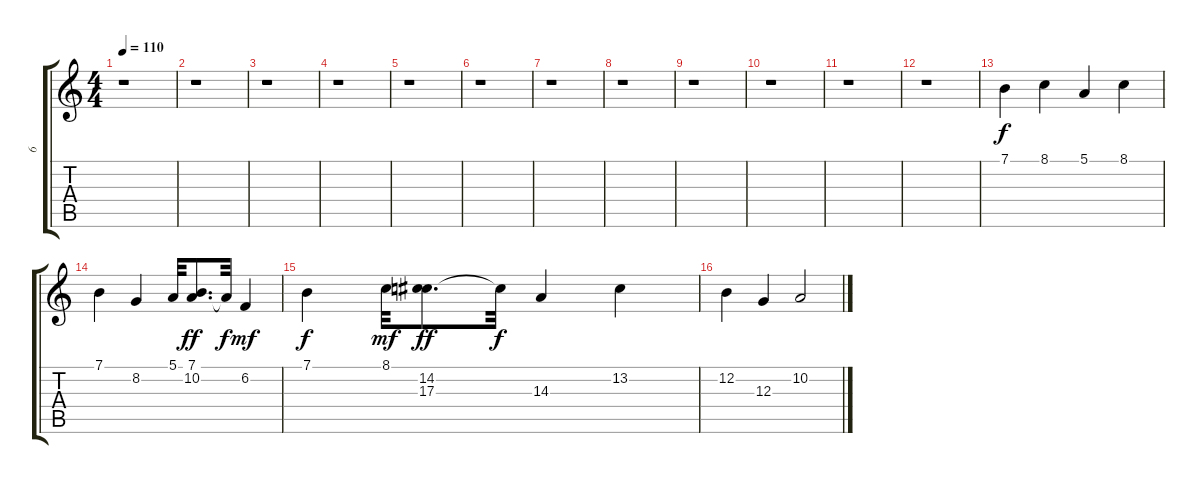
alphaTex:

\track ("6" "6") {instrument bagpipe}
\staff {score tabs}
\tuning (E4 B3 G3 D3 A2 E2) {hide}
\ts (4 4)
\tempo 110
\clef g2
\ks c
r.1{dy f} |
r.1 |
r.1 |
r.1 |
r.1 |
r.1 |
r.1 |
r.1 |
r.1 |
r.1 |
r.1 |
r.1 |
7.1.4 8.1.4 5.1.4 8.1.4 |
7.1.4 8.2.4 5.1.32 (7.1 10.2).8{d dy ff} 10.2{t}.32{dy f} 6.2.4{dy mf} |
7.1.4{dy f} 8.1.32{dy mf} (14.2 17.3).8{d dy ff} 17.3{t}.32{dy f} 14.3.4 13.2.4 |
12.2.4 12.3.4 10.2.2
